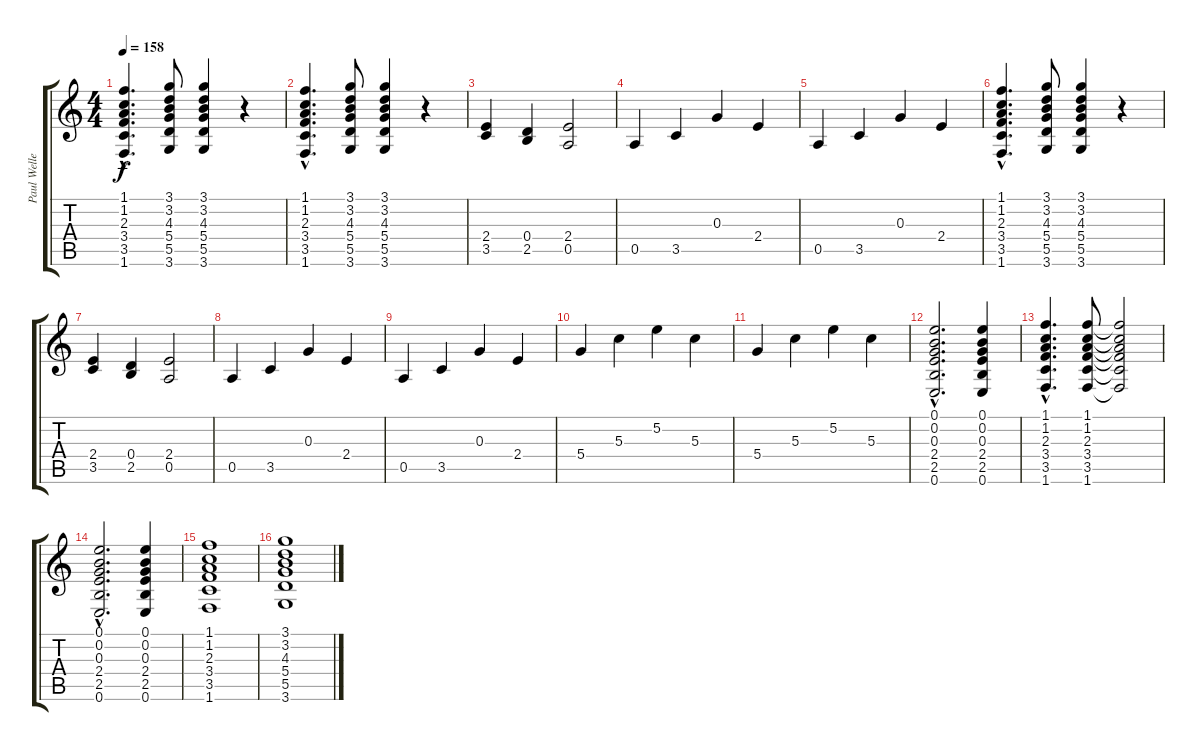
\track ("Paul Weller" "Paul Welle") {instrument distortionguitar}
\staff {score tabs}
\tuning (E4 B3 G3 D3 A2 E2) {hide}
\ts (4 4)
\tempo 158
\clef g2
\ks c
(1.1{hac} 1.2{hac} 2.3{hac} 3.4{hac} 3.5{hac} 1.6{hac}).4{d dy f} (3.1 3.2 4.3 5.4 5.5 3.6).8 (3.1 3.2 4.3 5.4 5.5 3.6).4 r.4 |
(1.1{hac} 1.2{hac} 2.3{hac} 3.4{hac} 3.5{hac} 1.6{hac}).4{d} (3.1 3.2 4.3 5.4 5.5 3.6).8 (3.1 3.2 4.3 5.4 5.5 3.6).4 r.4 |
(2.4 3.5).4 (0.4 2.5).4 (2.4 0.5).2 |
0.5.4 3.5.4 0.3.4 2.4.4 |
0.5.4 3.5.4 0.3.4 2.4.4 |
(1.1{hac} 1.2{hac} 2.3{hac} 3.4{hac} 3.5{hac} 1.6{hac}).4{d} (3.1 3.2 4.3 5.4 5.5 3.6).8 (3.1 3.2 4.3 5.4 5.5 3.6).4 r.4 |
(2.4 3.5).4 (0.4 2.5).4 (2.4 0.5).2 |
0.5.4 3.5.4 0.3.4 2.4.4 |
0.5.4 3.5.4 0.3.4 2.4.4 |
5.4.4 5.3.4 5.2.4 5.3.4 |
5.4.4 5.3.4 5.2.4 5.3.4 |
(0.1{hac} 0.2{hac} 0.3{hac} 2.4{hac} 2.5{hac} 0.6{hac}).2{d} (0.1 0.2 0.3 2.4 2.5 0.6).4 |
(1.1{hac} 1.2{hac} 2.3{hac} 3.4{hac} 3.5{hac} 1.6{hac}).4{d} (1.1 1.2 2.3 3.4 3.5 1.6).8 (1.1{t} 1.2{t} 2.3{t} 3.4{t} 3.5{t} 1.6{t}).2 |
(0.1{hac} 0.2{hac} 0.3{hac} 2.4{hac} 2.5{hac} 0.6{hac}).2{d} (0.1 0.2 0.3 2.4 2.5 0.6).4 |
(1.1 1.2 2.3 3.4 3.5 1.6).1 |
(3.1 3.2 4.3 5.4 5.5 3.6).1
